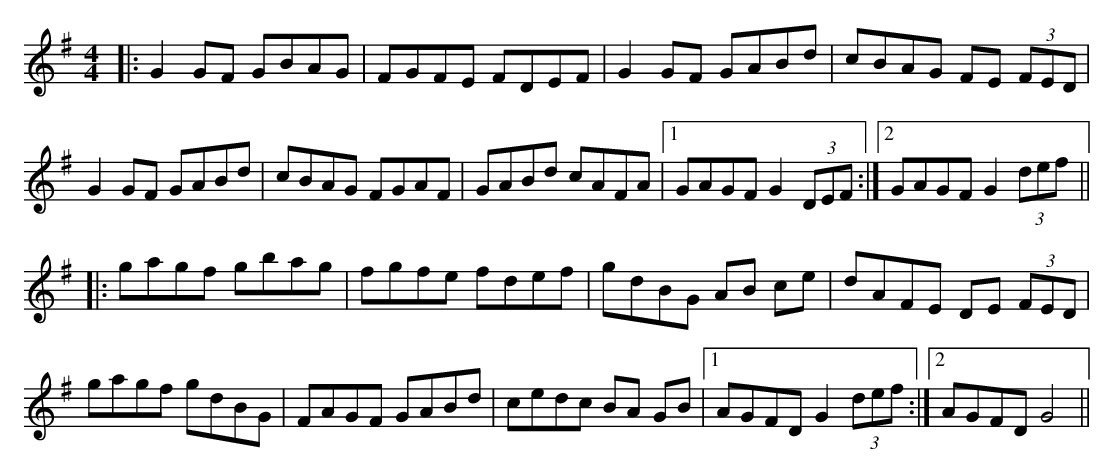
X:1
M:4/4
K:G
|: G2GF GBAG| FGFE FDEF| G2GF GABd| cBAG FE (3FED|
 G2GF GABd| cBAG FGAF| GABd cAFA|1 GAGF G2 (3DEF:|2 GAGF G2 (3def||
|: gagf gbag| fgfe fdef| gdBG AB ce| dAFE DE (3FED|
 gagf gdBG| FAGF GABd| cedc BA GB|1 AGFD G2 (3def:|2 AGFD G4||
